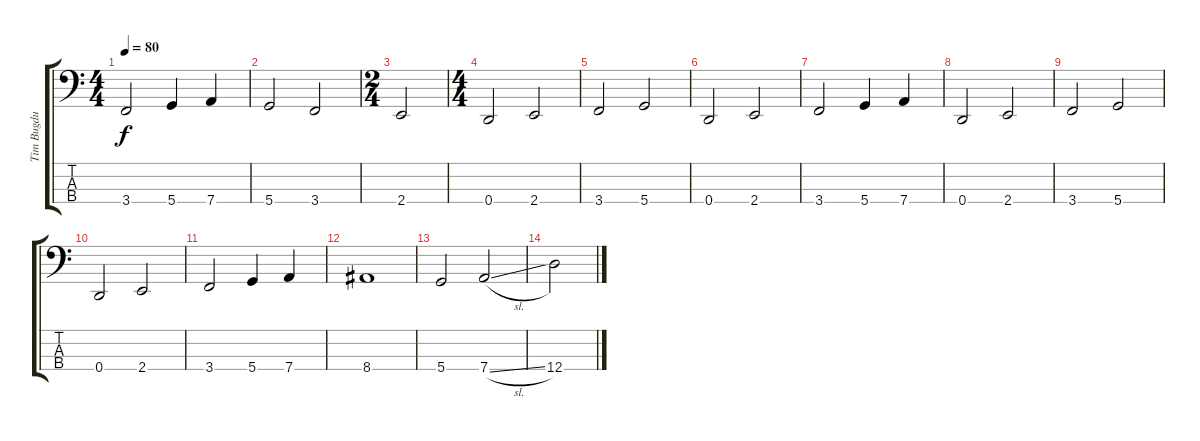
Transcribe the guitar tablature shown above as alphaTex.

\track ("Tim Bugdu" "Tim Bugdu") {instrument electricbassfinger}
\staff {score tabs}
\tuning (G2 D2 A1 D1) {hide}
\ts (4 4)
\tempo 80
\clef f4
\ks c
3.4.2{dy f} 5.4.4 7.4.4 |
5.4.2 3.4.2 |
\ts (2 4)
2.4.2 |
\ts (4 4)
0.4.2 2.4.2 |
3.4.2 5.4.2 |
0.4.2 2.4.2 |
3.4.2 5.4.4 7.4.4 |
0.4.2 2.4.2 |
3.4.2 5.4.2 |
0.4.2 2.4.2 |
3.4.2 5.4.4 7.4.4 |
8.4.1 |
5.4.2 7.4{sl}.2 |
12.4.2
